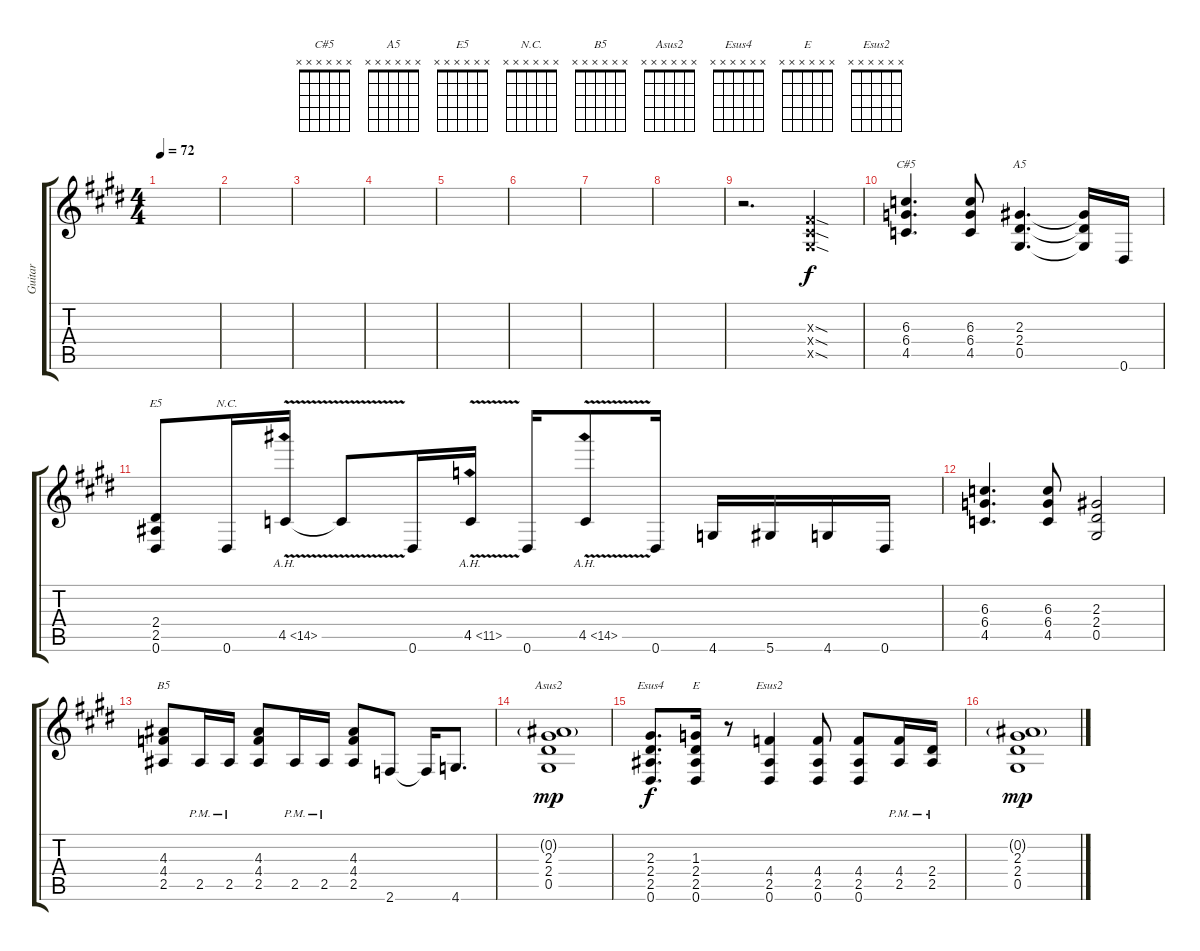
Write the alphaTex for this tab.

\track ("Guitar" "Guitar") {instrument distortionguitar}
\staff {score tabs}
\tuning (Eb4 Bb3 Gb3 Db3 Ab2 Eb2) {hide}
\chord ("C#5" x x x x x x)
\chord ("A5" x x x x x x)
\chord ("E5" x x x x x x)
\chord ("N.C." x x x x x x)
\chord ("B5" x x x x x x)
\chord ("Asus2" x x x x x x)
\chord ("Esus4" x x x x x x)
\chord ("E" x x x x x x)
\chord ("Esus2" x x x x x x)
\ts (4 4)
\tempo 72
\clef g2
\ks e
|
|
|
|
|
|
|
|
r.2{d} (0.3{sod x} 0.4{sod x} 0.5{sod x}).4 |
(6.3 6.4 4.5).4{d ch "C#5"} (6.3 6.4 4.5).8 (2.3 2.4 0.5).4{d ch "A5"} (2.3{t} 2.4{t} 0.5{t}).16 0.6.16 |
(2.4 2.5 0.6).8{ch "E5"} 0.6.16{ch "N.C."} 4.5{ah 10 v}.16 4.5{t}.8 0.6.16 4.5{ah 7 v}.16 0.6.16 4.5{ah 10 v}.8 0.6.16 4.6.16 5.6.16 4.6.16 0.6.16 |
(6.3 6.4 4.5).4{d} (6.3 6.4 4.5).8 (2.3 2.4 0.5).2 |
(4.3 4.4 2.5).8{ch "B5"} 2.5{pm}.16 2.5{pm}.16 (4.3 4.4 2.5).8 2.5{pm}.16 2.5{pm}.16 (4.3 4.4 2.5).8 2.6.8 2.6{t}.16 4.6.8{d} |
(0.2{g} 2.3 2.4 0.5).1{ch "Asus2" dy mp} |
(2.3 2.4 2.5 0.6).8{d ch "Esus4" dy f} (1.3 2.4 2.5 0.6).16{ch "E"} r.8 (4.4 2.5 0.6).4{ch "Esus2"} (4.4 2.5 0.6).8 (4.4 2.5 0.6).8 (4.4 2.5{pm}).16 (2.4 2.5{pm}).16 |
(0.2{g} 2.3 2.4 0.5).1{dy mp}
